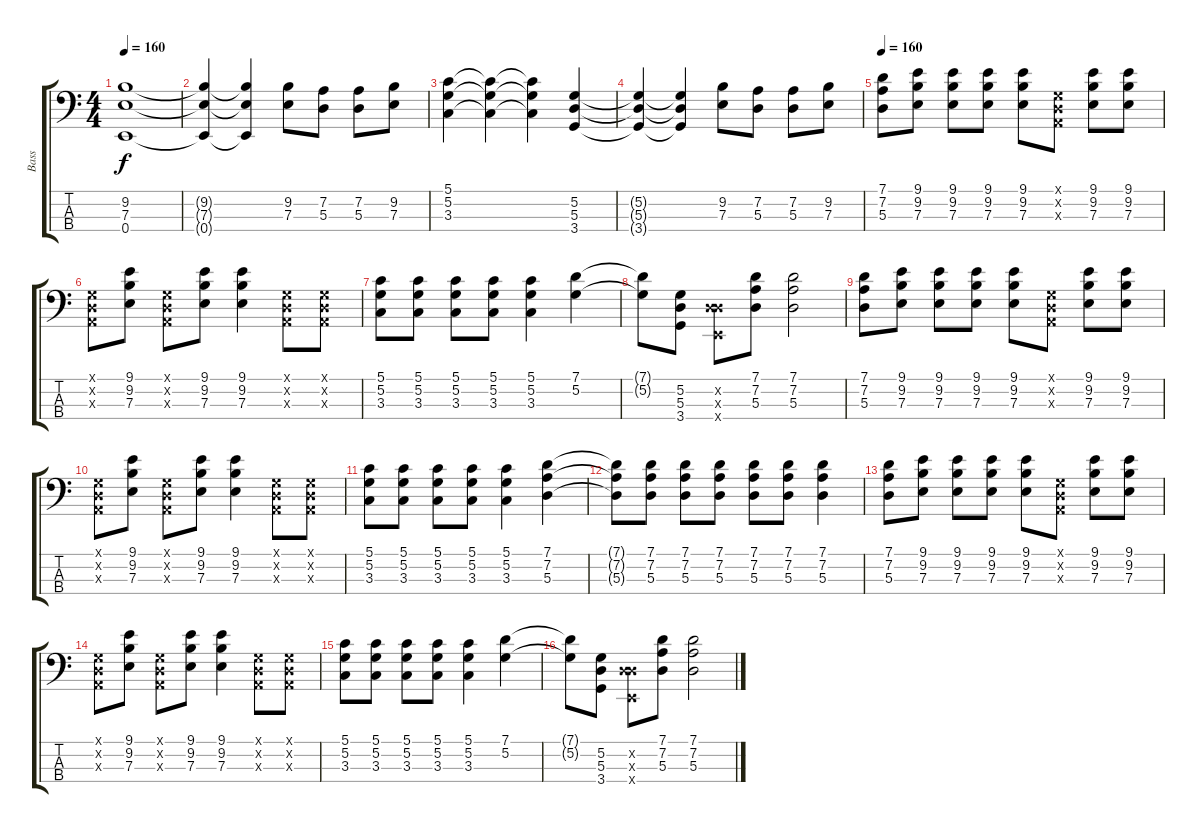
\track ("Bass" "Bass") {instrument acousticguitarsteel}
\staff {score tabs}
\tuning (G2 D2 A1 E1) {hide}
\ts (4 4)
\tempo 160
\clef f4
\ks c
(9.2 7.3 0.4).1{dy f} |
(9.2{t} 7.3{t} 0.4{t}).4 (9.2{t} 7.3{t} 0.4{t}).4 (9.2 7.3).8 (7.2 5.3).8 (7.2 5.3).8 (9.2 7.3).8 |
(5.1 5.2 3.3).4 (5.1{t} 5.2{t} 3.3{t}).4 (5.1{t} 5.2{t} 3.3{t}).4 (5.2 5.3 3.4).4 |
(5.2{t} 5.3{t} 3.4{t}).4 (5.2{t} 5.3{t} 3.4{t}).4 (9.2 7.3).8 (7.2 5.3).8 (7.2 5.3).8 (9.2 7.3).8 |
\tempo 160
(7.1 7.2 5.3).8 (9.1 9.2 7.3).8 (9.1 9.2 7.3).8 (9.1 9.2 7.3).8 (9.1 9.2 7.3).8 (0.1{x} 0.2{x} 0.3{x}).8 (9.1 9.2 7.3).8 (9.1 9.2 7.3).8 |
(0.1{x} 0.2{x} 0.3{x}).8 (9.1 9.2 7.3).8 (0.1{x} 0.2{x} 0.3{x}).8 (9.1 9.2 7.3).8 (9.1 9.2 7.3).4 (0.1{x} 0.2{x} 0.3{x}).8 (0.1{x} 0.2{x} 0.3{x}).8 |
(5.1 5.2 3.3).8 (5.1 5.2 3.3).8 (5.1 5.2 3.3).8 (5.1 5.2 3.3).8 (5.1 5.2 3.3).4 (7.1 5.2).4 |
(7.1{t} 5.2{t}).8 (5.2 5.3 3.4).8 (0.2{x} 5.3{x} 0.4{x}).8 (7.1 7.2 5.3).8 (7.1 7.2 5.3).2 |
(7.1 7.2 5.3).8 (9.1 9.2 7.3).8 (9.1 9.2 7.3).8 (9.1 9.2 7.3).8 (9.1 9.2 7.3).8 (0.1{x} 0.2{x} 0.3{x}).8 (9.1 9.2 7.3).8 (9.1 9.2 7.3).8 |
(0.1{x} 0.2{x} 0.3{x}).8 (9.1 9.2 7.3).8 (0.1{x} 0.2{x} 0.3{x}).8 (9.1 9.2 7.3).8 (9.1 9.2 7.3).4 (0.1{x} 0.2{x} 0.3{x}).8 (0.1{x} 0.2{x} 0.3{x}).8 |
(5.1 5.2 3.3).8 (5.1 5.2 3.3).8 (5.1 5.2 3.3).8 (5.1 5.2 3.3).8 (5.1 5.2 3.3).4 (7.1 7.2 5.3).4 |
(7.1{t} 7.2{t} 5.3{t}).8 (7.1 7.2 5.3).8 (7.1 7.2 5.3).8 (7.1 7.2 5.3).8 (7.1 7.2 5.3).8 (7.1 7.2 5.3).8 (7.1 7.2 5.3).4 |
(7.1 7.2 5.3).8 (9.1 9.2 7.3).8 (9.1 9.2 7.3).8 (9.1 9.2 7.3).8 (9.1 9.2 7.3).8 (0.1{x} 0.2{x} 0.3{x}).8 (9.1 9.2 7.3).8 (9.1 9.2 7.3).8 |
(0.1{x} 0.2{x} 0.3{x}).8 (9.1 9.2 7.3).8 (0.1{x} 0.2{x} 0.3{x}).8 (9.1 9.2 7.3).8 (9.1 9.2 7.3).4 (0.1{x} 0.2{x} 0.3{x}).8 (0.1{x} 0.2{x} 0.3{x}).8 |
(5.1 5.2 3.3).8 (5.1 5.2 3.3).8 (5.1 5.2 3.3).8 (5.1 5.2 3.3).8 (5.1 5.2 3.3).4 (7.1 5.2).4 |
(7.1{t} 5.2{t}).8 (5.2 5.3 3.4).8 (0.2{x} 5.3{x} 0.4{x}).8 (7.1 7.2 5.3).8 (7.1 7.2 5.3).2
